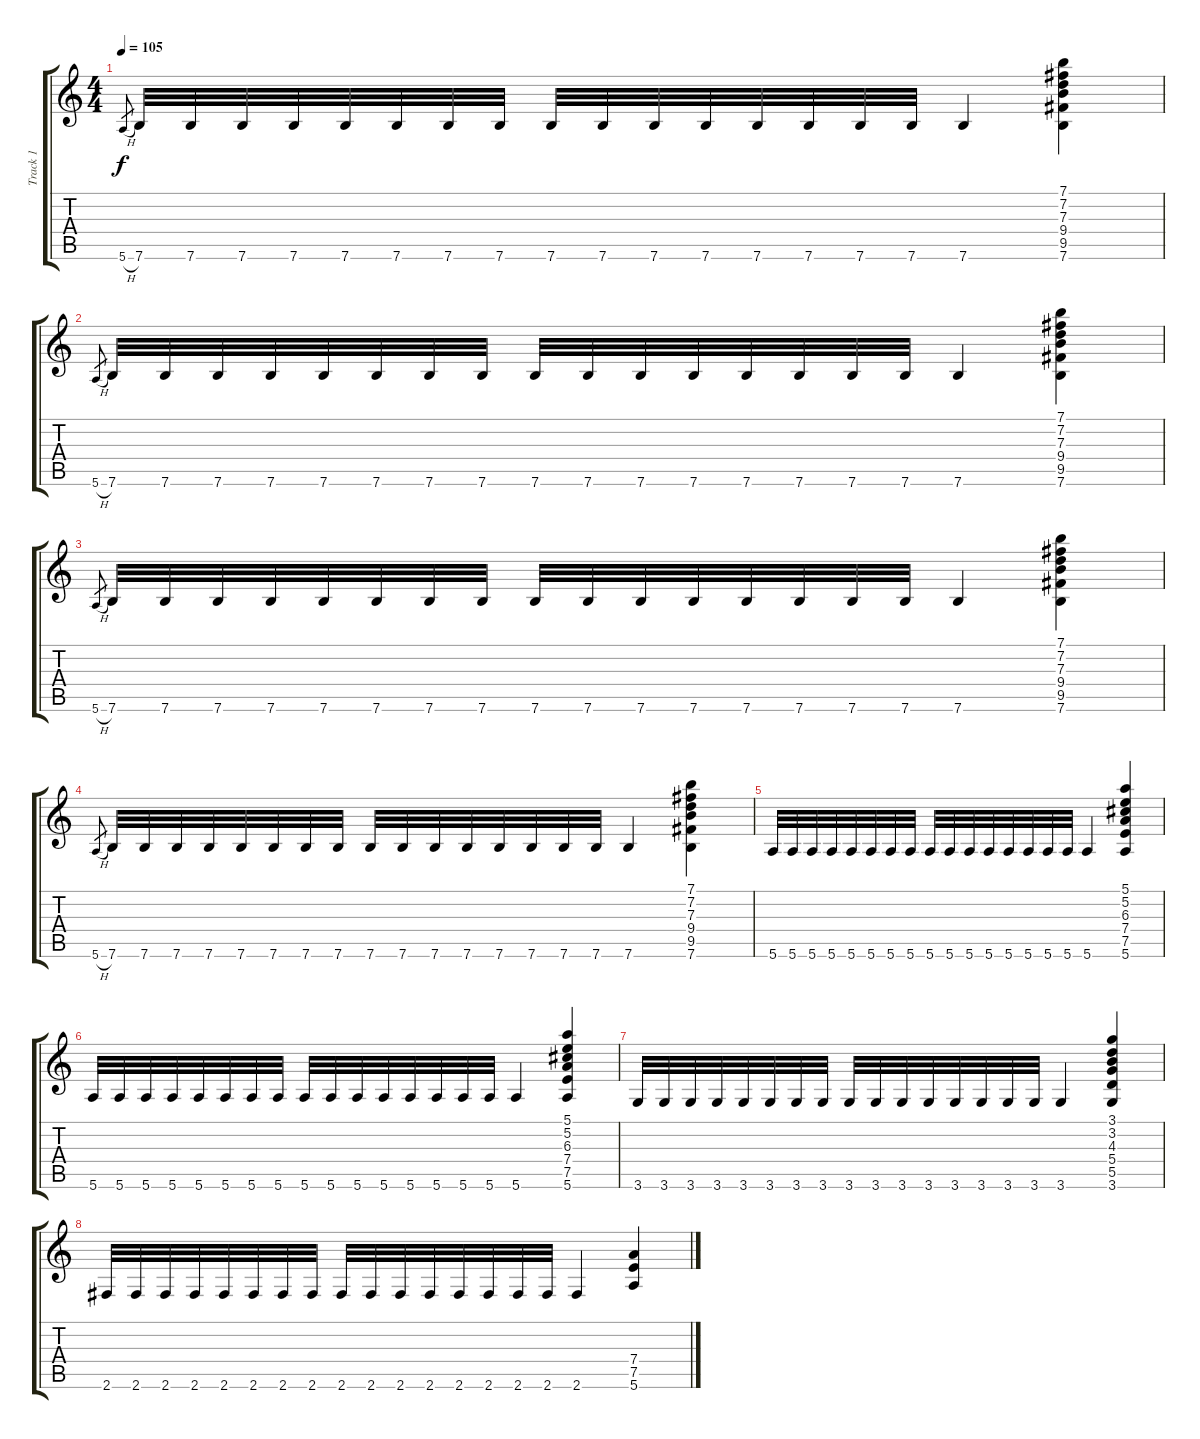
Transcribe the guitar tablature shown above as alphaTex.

\track ("Track 1" "Track 1") {instrument distortionguitar}
\staff {score tabs}
\tuning (E4 B3 G3 D3 A2 E2) {hide}
\ts (4 4)
\tempo 105
\clef g2
\ks c
5.6{h}.8{gr dy f instrument distortionguitar} 7.6.32 7.6.32 7.6.32 7.6.32 7.6.32 7.6.32 7.6.32 7.6.32 7.6.32 7.6.32 7.6.32 7.6.32 7.6.32 7.6.32 7.6.32 7.6.32 7.6.4 (7.1 7.2 7.3 9.4 9.5 7.6).4 |
5.6{h}.8{gr} 7.6.32 7.6.32 7.6.32 7.6.32 7.6.32 7.6.32 7.6.32 7.6.32 7.6.32 7.6.32 7.6.32 7.6.32 7.6.32 7.6.32 7.6.32 7.6.32 7.6.4 (7.1 7.2 7.3 9.4 9.5 7.6).4 |
5.6{h}.8{gr} 7.6.32 7.6.32 7.6.32 7.6.32 7.6.32 7.6.32 7.6.32 7.6.32 7.6.32 7.6.32 7.6.32 7.6.32 7.6.32 7.6.32 7.6.32 7.6.32 7.6.4 (7.1 7.2 7.3 9.4 9.5 7.6).4 |
5.6{h}.8{gr} 7.6.32 7.6.32 7.6.32 7.6.32 7.6.32 7.6.32 7.6.32 7.6.32 7.6.32 7.6.32 7.6.32 7.6.32 7.6.32 7.6.32 7.6.32 7.6.32 7.6.4 (7.1 7.2 7.3 9.4 9.5 7.6).4 |
5.6.32 5.6.32 5.6.32 5.6.32 5.6.32 5.6.32 5.6.32 5.6.32 5.6.32 5.6.32 5.6.32 5.6.32 5.6.32 5.6.32 5.6.32 5.6.32 5.6.4 (5.1 5.2 6.3 7.4 7.5 5.6).4 |
5.6.32 5.6.32 5.6.32 5.6.32 5.6.32 5.6.32 5.6.32 5.6.32 5.6.32 5.6.32 5.6.32 5.6.32 5.6.32 5.6.32 5.6.32 5.6.32 5.6.4 (5.1 5.2 6.3 7.4 7.5 5.6).4 |
3.6.32 3.6.32 3.6.32 3.6.32 3.6.32 3.6.32 3.6.32 3.6.32 3.6.32 3.6.32 3.6.32 3.6.32 3.6.32 3.6.32 3.6.32 3.6.32 3.6.4 (3.1 3.2 4.3 5.4 5.5 3.6).4 |
2.6.32 2.6.32 2.6.32 2.6.32 2.6.32 2.6.32 2.6.32 2.6.32 2.6.32 2.6.32 2.6.32 2.6.32 2.6.32 2.6.32 2.6.32 2.6.32 2.6.4 (7.4 7.5 5.6).4
